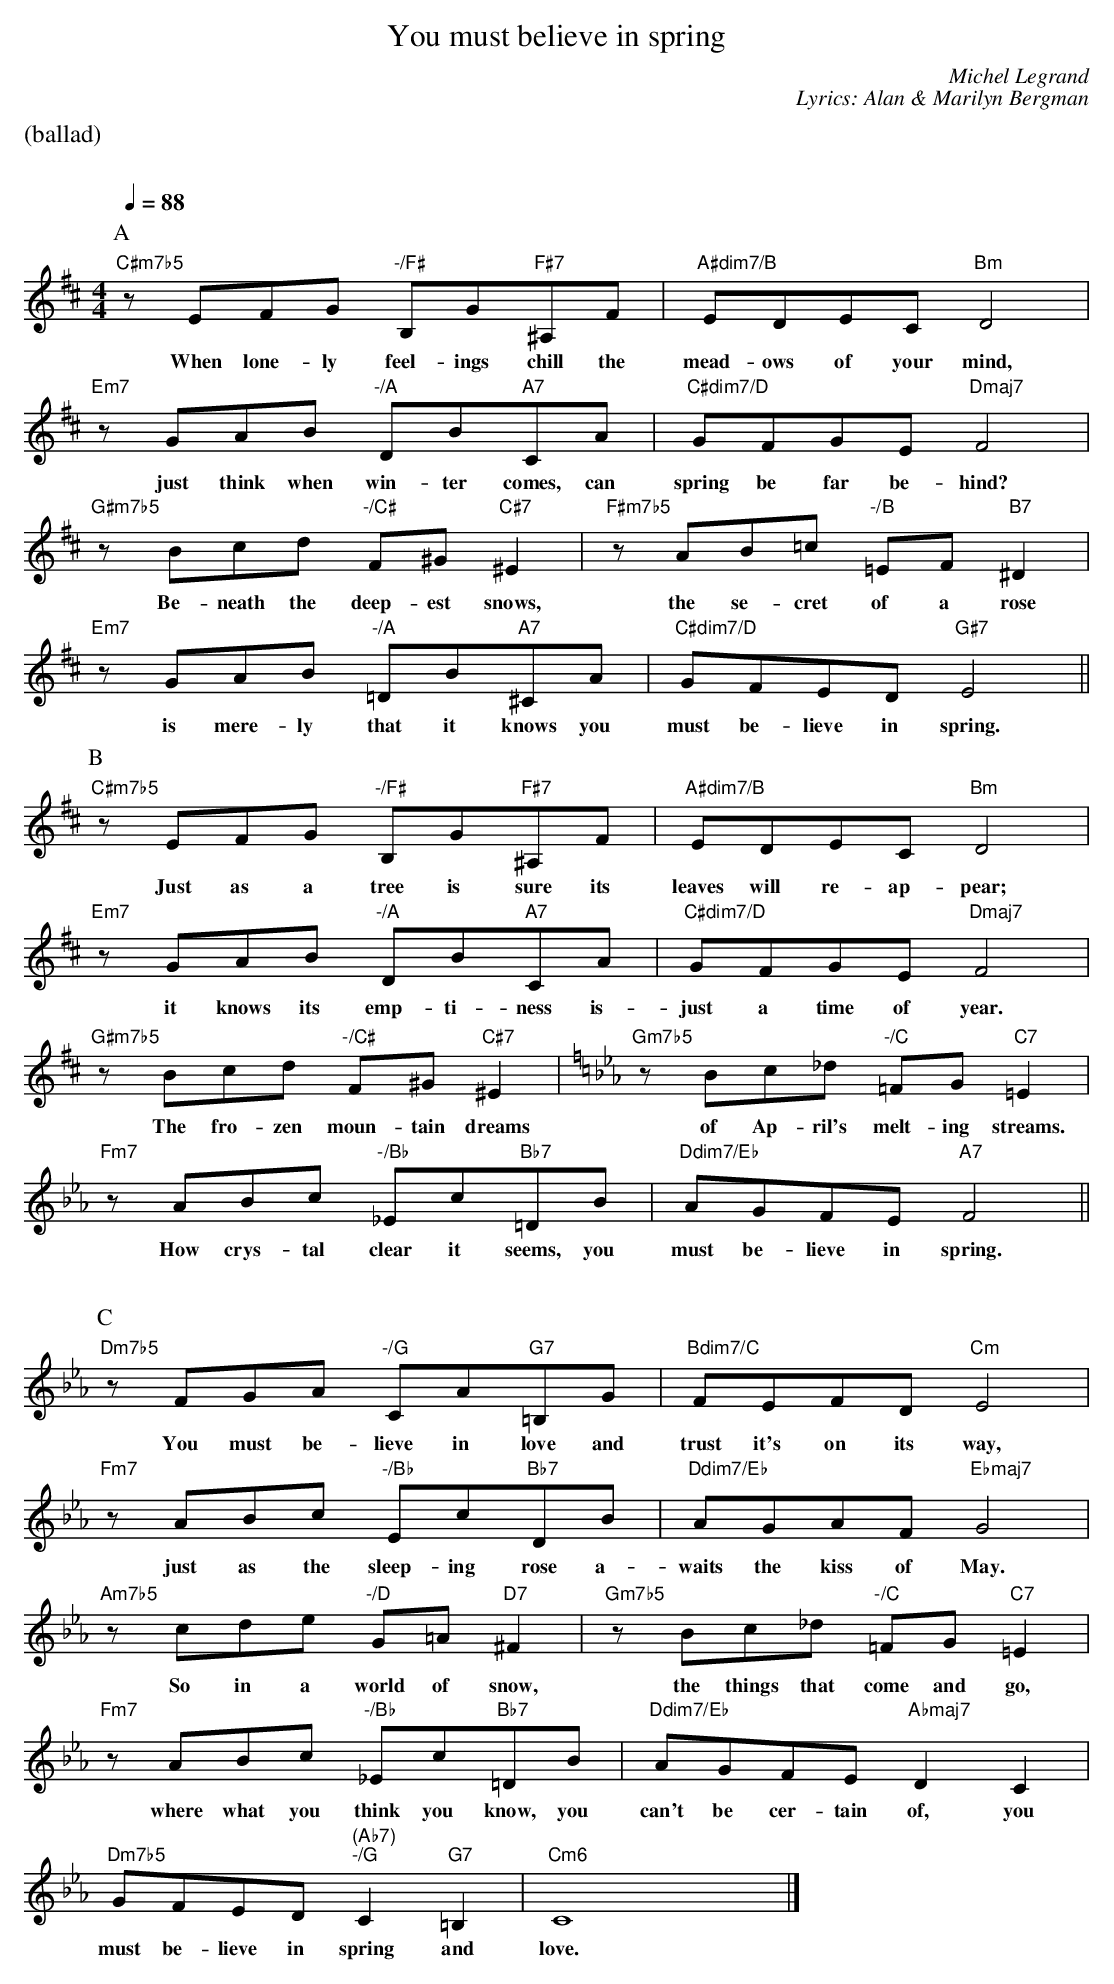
X:1
T: You must believe in spring
M:4/4
L:1/8
C:Michel Legrand
C:Lyrics: Alan & Marilyn Bergman
Q:1/4=88
%%staves (chords melody)
K:D
%%text (ballad)
%%vskip 20
P: A
V:chords
"C#m7b5"x4 "-/F#"x2"F#7"x2 | "A#dim7/B"x4 "Bm"x4 |
"Em7"x4 "-/A"x2"A7"x2 | "C#dim7/D"x4 "Dmaj7"x4 |
"G#m7b5"x4 "-/C#"x2"C#7"x2 | "F#m7b5"x4 "-/B"x2"B7"x2 |
"Em7"x4 "-/A"x2"A7"x2 | "C#dim7/D"x4 "G#7"x4 ||
V:melody
zEFG B,G^A,F | EDEC D4 |
w:When lone-ly feel-ings chill the mead-ows of your mind,
zGAB DBCA | GFGE F4 |
w:just think when win-ter comes, can spring be far be-hind?
zBcd F^G^E2 | zAB=c =EF^D2 |
w:Be-neath the deep-est snows, the se-cret of a rose
zGAB =DB^CA | GFED E4 ||
w:is mere-ly that it knows you must be-lieve in spring.
P: B
V:chords
"C#m7b5"x4 "-/F#"x2"F#7"x2 | "A#dim7/B"x4 "Bm"x4 |
"Em7"x4 "-/A"x2"A7"x2 | "C#dim7/D"x4 "Dmaj7"x4 |
"G#m7b5"x4 "-/C#"x2"C#7"x2 |[K:Eb]"Gm7b5"x4 "-/C"x2"C7"x2 |
"Fm7"x4 "-/Bb"x2"Bb7"x2 | "Ddim7/Eb"x4 "A7"x4 ||
V:melody
zEFG B,G^A,F | EDEC D4 |
w:Just as a tree is sure its leaves will re-ap-pear;
zGAB DBCA | GFGE F4 |
w:it knows its emp-ti-ness is-just a time of year.
zBcd F^G^E2 |[K:Eb]zBc_d =FG=E2 |
w:The fro-zen moun-tain dreams of Ap-ril's melt-ing streams.
zABc _Ec=DB | AGFE F4 ||
w:How crys-tal clear it seems, you must be-lieve in spring.
%%newpage
P: C
V:chords
"Dm7b5"x4 "-/G"x2"G7"x2 | "Bdim7/C"x4 "Cm"x4 |
"Fm7"x4 "-/Bb"x2"Bb7"x2 | "Ddim7/Eb"x4 "Ebmaj7"x4 |
"Am7b5"x4 "-/D"x2"D7"x2 | "Gm7b5"x4 "-/C"x2"C7"x2 |
"Fm7"x4 "-/Bb"x2"Bb7"x2 | "Ddim7/Eb"x4 "Abmaj7"x4 |
"Dm7b5"x4 "(Ab7)""-/G"x2 "G7"x2 | "Cm6"x4 x4 |]
V:melody
zFGA CA=B,G | FEFD E4 |
w:You must be-lieve in love and trust it's on its way,
zABc EcDB | AGAF G4 |
w:just as the sleep-ing rose a-waits the kiss of May.
zcde G=A^F2 | zBc_d =FG=E2 |
w:So in a world of snow, the things that come and go,
zABc _Ec=DB | AGFE D2C2 |
w:where what you think you know, you can't be cer-tain of, you
GFED C2=B,2 | C8 |]
w:must be-lieve in spring and love.
